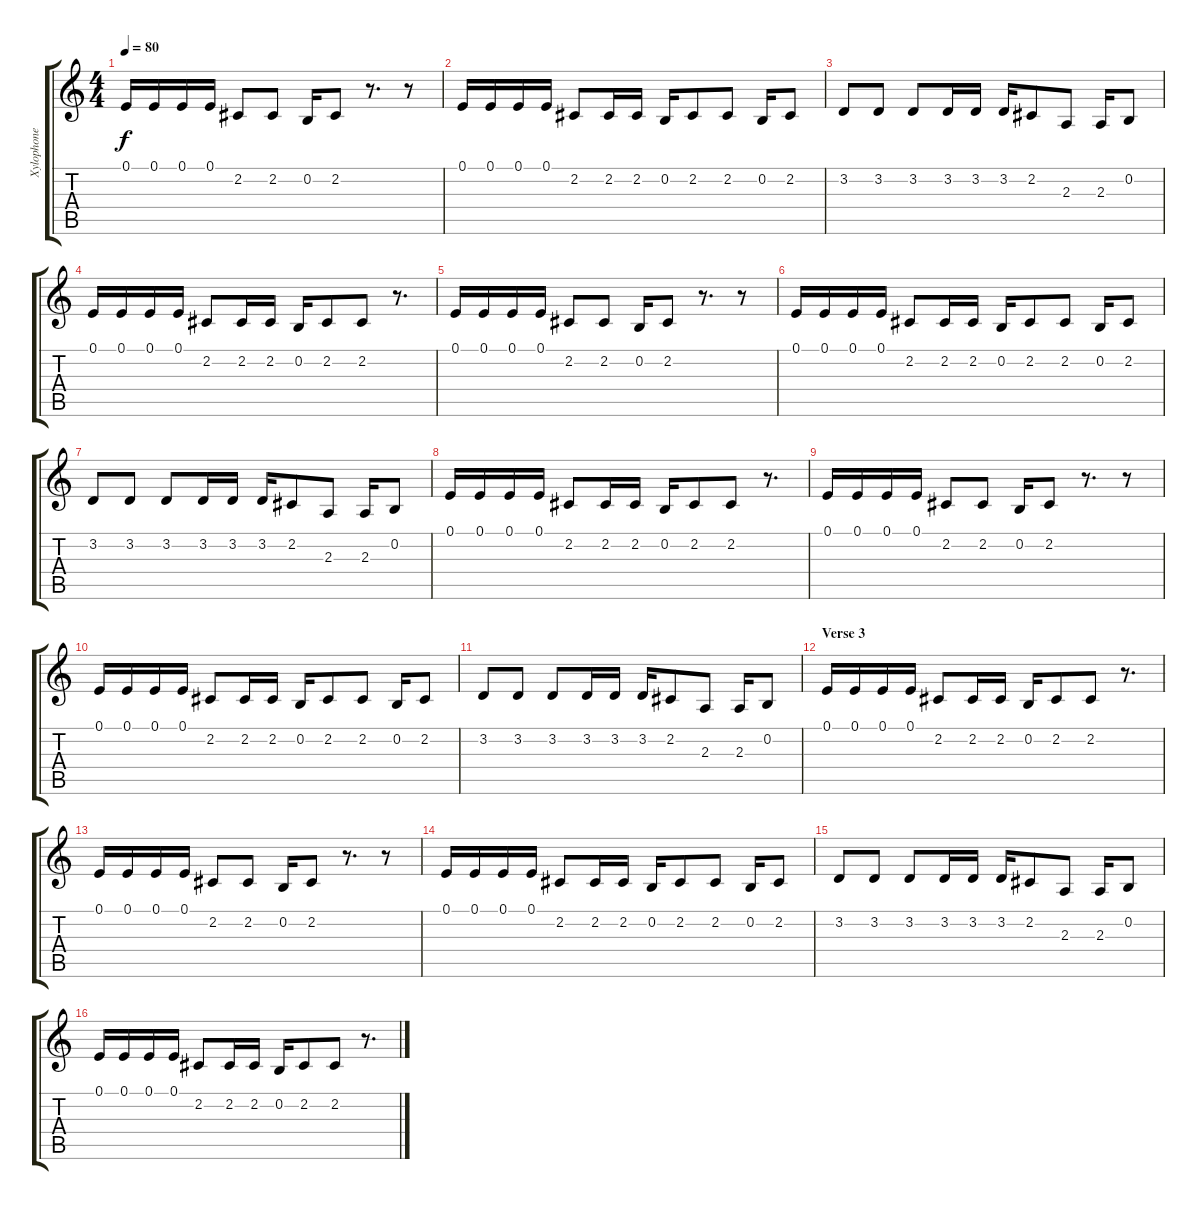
\track ("Xylophone" "Xylophone") {instrument vibraphone}
\staff {score tabs}
\tuning (E4 B3 G3 D3 A2 E2) {hide}
\ts (4 4)
\tempo 80
\clef g2
\ks c
0.1.16{dy f} 0.1.16 0.1.16 0.1.16 2.2.8 2.2.8 0.2.16 2.2.8 r.8{d} r.8 |
0.1.16 0.1.16 0.1.16 0.1.16 2.2.8 2.2.16 2.2.16 0.2.16 2.2.8 2.2.8 0.2.16 2.2.8 |
3.2.8 3.2.8 3.2.8 3.2.16 3.2.16 3.2.16 2.2.8 2.3.8 2.3.16 0.2.8 |
0.1.16 0.1.16 0.1.16 0.1.16 2.2.8 2.2.16 2.2.16 0.2.16 2.2.8 2.2.8 r.8{d} |
0.1.16 0.1.16 0.1.16 0.1.16 2.2.8 2.2.8 0.2.16 2.2.8 r.8{d} r.8 |
0.1.16 0.1.16 0.1.16 0.1.16 2.2.8 2.2.16 2.2.16 0.2.16 2.2.8 2.2.8 0.2.16 2.2.8 |
3.2.8 3.2.8 3.2.8 3.2.16 3.2.16 3.2.16 2.2.8 2.3.8 2.3.16 0.2.8 |
0.1.16{volume 16} 0.1.16 0.1.16 0.1.16 2.2.8 2.2.16 2.2.16 0.2.16 2.2.8 2.2.8 r.8{d} |
0.1.16 0.1.16 0.1.16 0.1.16 2.2.8 2.2.8 0.2.16 2.2.8 r.8{d} r.8 |
0.1.16 0.1.16 0.1.16 0.1.16 2.2.8 2.2.16 2.2.16 0.2.16 2.2.8 2.2.8 0.2.16 2.2.8 |
3.2.8 3.2.8 3.2.8 3.2.16 3.2.16 3.2.16 2.2.8 2.3.8 2.3.16 0.2.8 |
\section ("" "Verse 3")
0.1.16{volume 11} 0.1.16 0.1.16 0.1.16 2.2.8 2.2.16 2.2.16 0.2.16 2.2.8 2.2.8 r.8{d} |
0.1.16 0.1.16 0.1.16 0.1.16 2.2.8 2.2.8 0.2.16 2.2.8 r.8{d} r.8 |
0.1.16 0.1.16 0.1.16 0.1.16 2.2.8 2.2.16 2.2.16 0.2.16 2.2.8 2.2.8 0.2.16 2.2.8 |
3.2.8 3.2.8 3.2.8 3.2.16 3.2.16 3.2.16 2.2.8 2.3.8 2.3.16 0.2.8 |
0.1.16 0.1.16 0.1.16 0.1.16 2.2.8 2.2.16 2.2.16 0.2.16 2.2.8 2.2.8 r.8{d}
